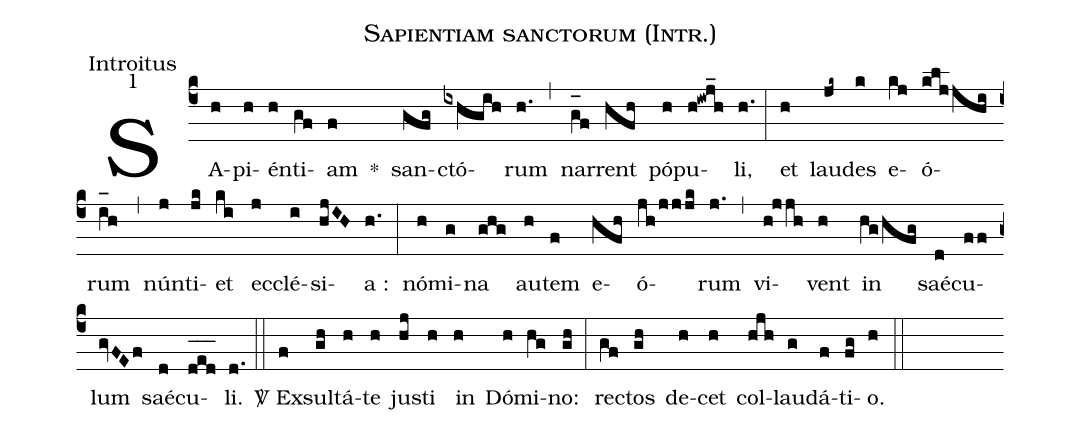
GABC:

nabc-lines:1;
name:Sapientiam sanctorum (Intr.);
office-part:Introitus;
mode:1;
%%
(c4) SA(h)pi(h)én(h)ti(gf)am(f) *() san(gfg)ctó(ixhgih)rum(h.) (,) nar(g_[oh:h]f)rent(hfh) pó(h)pu(h!iwj_h)li,(h.) (:) et(h) lau(jk~)des(k) e(kj)ó(kljjhi)rum(i_[oh:h]h) (,) nún(j)ti(jk)et(ki) ec(j)clé(i)si(hjIH)a :(h.) (:) nó(h)mi(g)na(ghg) au(h)tem(f) e(hfh)ó(jh/jjjk)rum(j.) (,) vi(h!jjh)vent(h) in(hg/hfg) saé(d)cu(ff)lum(gvFEf) saé(d)cu(d_[oh:h]e_[oh:h]d_[oh:h])li.(d.) (::)

<sp>V/</sp> Ex(f)sul(gh)tá(h)te(h) ju(hj)sti(h) in(h) Dó(h)mi(hg)no:(gh) (:) re(gf)ctos(gh) de(h)cet(h) col(hjh)lau(g)dá(f)ti(fg)o.(h) (::)
